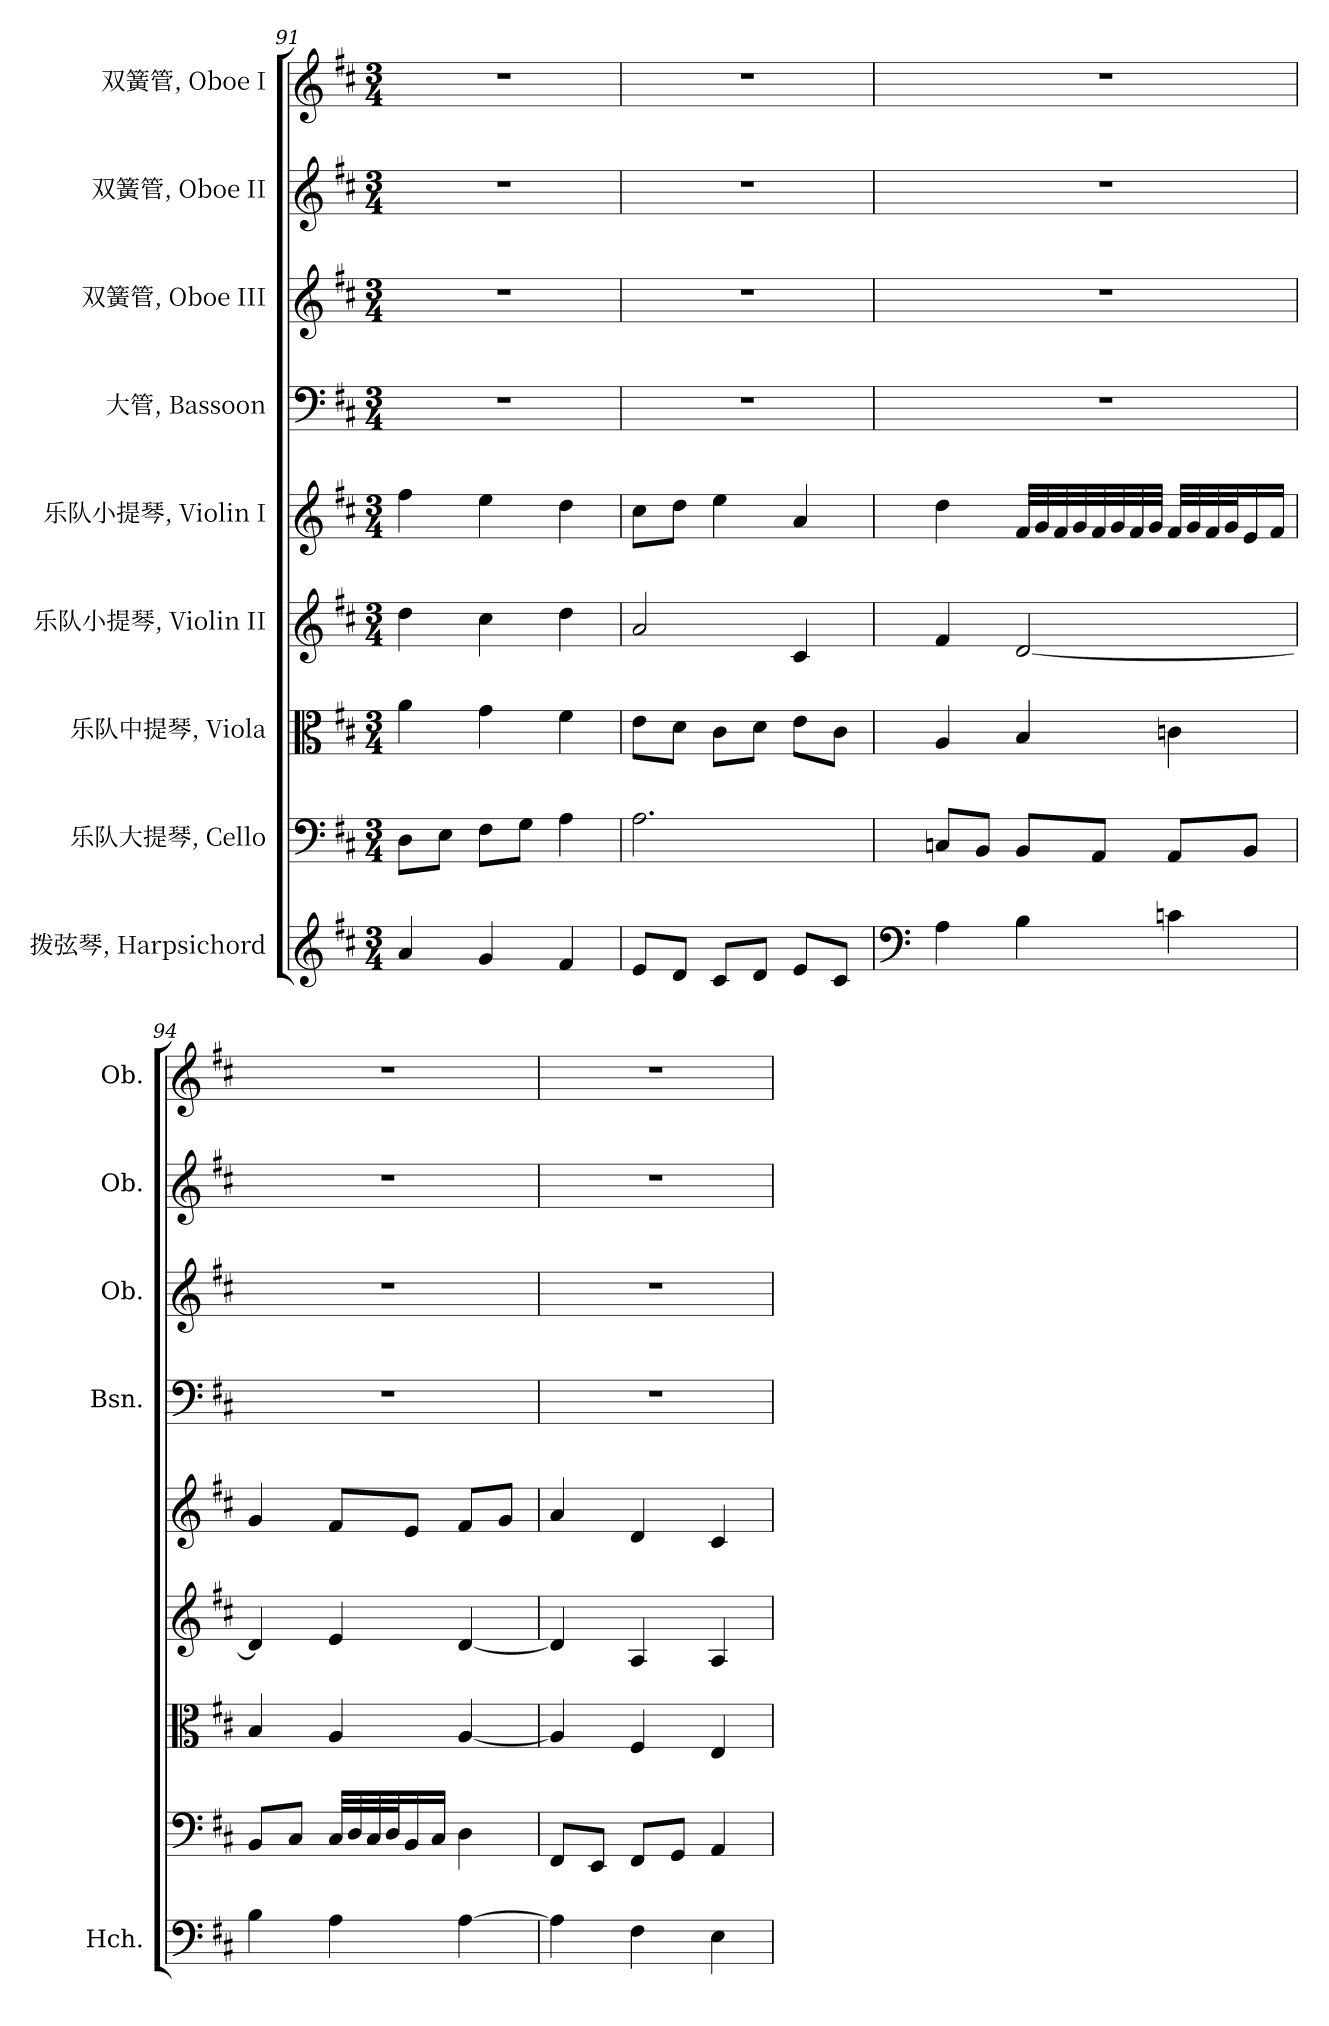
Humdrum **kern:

**kern	**kern	**kern	**kern	**kern	**kern	**kern	**kern	**kern
*part9	*part8	*part7	*part6	*part5	*part4	*part3	*part2	*part1
*staff9	*staff8	*staff7	*staff6	*staff5	*staff4	*staff3	*staff2	*staff1
*I"拨弦琴, Harpsichord	*I"乐队大提琴, Cello	*I"乐队中提琴, Viola	*I"乐队小提琴, Violin II	*I"乐队小提琴, Violin I	*I"大管, Bassoon	*I"双簧管, Oboe III	*I"双簧管, Oboe II	*I"双簧管, Oboe I
*I'Hch.	*	*	*	*	*I'Bsn.	*I'Ob.	*I'Ob.	*I'Ob.
*clefG2	*clefF4	*clefC3	*clefG2	*clefG2	*clefF4	*clefG2	*clefG2	*clefG2
*k[f#c#]	*k[f#c#]	*k[f#c#]	*k[f#c#]	*k[f#c#]	*k[f#c#]	*k[f#c#]	*k[f#c#]	*k[f#c#]
*M3/4	*M3/4	*M3/4	*M3/4	*M3/4	*M3/4	*M3/4	*M3/4	*M3/4
=91	=91	=91	=91	=91	=91	=91	=91	=91
4a/	8D\L	4a\	4dd\	4ff#\	2.r	2.r	2.r	2.r
.	8E\J	.	.	.	.	.	.	.
4g/	8F#\L	4g\	4cc#\	4ee\	.	.	.	.
.	8G\J	.	.	.	.	.	.	.
4f#/	4A\	4f#\	4dd\	4dd\	.	.	.	.
=92	=92	=92	=92	=92	=92	=92	=92	=92
8e/L	2.A\	8e\L	2a/	8cc#\L	2.r	2.r	2.r	2.r
8d/J	.	8d\J	.	8dd\J	.	.	.	.
8c#/L	.	8c#\L	.	4ee\	.	.	.	.
8d/J	.	8d\J	.	.	.	.	.	.
8e/L	.	8e\L	4c#/	4a/	.	.	.	.
8c#/J	.	8c#\J	.	.	.	.	.	.
=93	=93	=93	=93	=93	=93	=93	=93	=93
*clefF4	*	*	*	*	*	*	*	*
4A\	8Cn/L	4A/	4f#/	4dd\	2.r	2.r	2.r	2.r
.	8BB/J	.	.	.	.	.	.	.
4B\	8BB/L	4B/	[2d/	32f#/LLL	.	.	.	.
.	.	.	.	32g/	.	.	.	.
.	.	.	.	32f#/	.	.	.	.
.	.	.	.	32g/	.	.	.	.
.	8AA/J	.	.	32f#/	.	.	.	.
.	.	.	.	32g/	.	.	.	.
.	.	.	.	32f#/	.	.	.	.
.	.	.	.	32g/JJJ	.	.	.	.
4cn\	8AA/L	4cn\	.	32f#/LLL	.	.	.	.
.	.	.	.	32g/	.	.	.	.
.	.	.	.	32f#/	.	.	.	.
.	.	.	.	32g/J	.	.	.	.
.	8BB/J	.	.	16e/	.	.	.	.
.	.	.	.	16f#/JJ	.	.	.	.
!!LO:PB:g=z
=94	=94	=94	=94	=94	=94	=94	=94	=94
4B\	8BB/L	4B/	4d/]	4g/	2.r	2.r	2.r	2.r
.	8C#/J	.	.	.	.	.	.	.
4A\	32C#/LLL	4A/	4e/	8f#/L	.	.	.	.
.	32D/	.	.	.	.	.	.	.
.	32C#/	.	.	.	.	.	.	.
.	32D/J	.	.	.	.	.	.	.
.	16BB/	.	.	8e/J	.	.	.	.
.	16C#/JJ	.	.	.	.	.	.	.
[4A\	4D\	[4A/	[4d/	8f#/L	.	.	.	.
.	.	.	.	8g/J	.	.	.	.
=95	=95	=95	=95	=95	=95	=95	=95	=95
4A\]	8FF#/L	4A/]	4d/]	4a/	2.r	2.r	2.r	2.r
.	8EE/J	.	.	.	.	.	.	.
4F#\	8FF#/L	4F#/	4A/	4d/	.	.	.	.
.	8GG/J	.	.	.	.	.	.	.
4E\	4AA/	4E/	4A/	4c#/	.	.	.	.
=	=	=	=	=	=	=	=	=
*-	*-	*-	*-	*-	*-	*-	*-	*-
